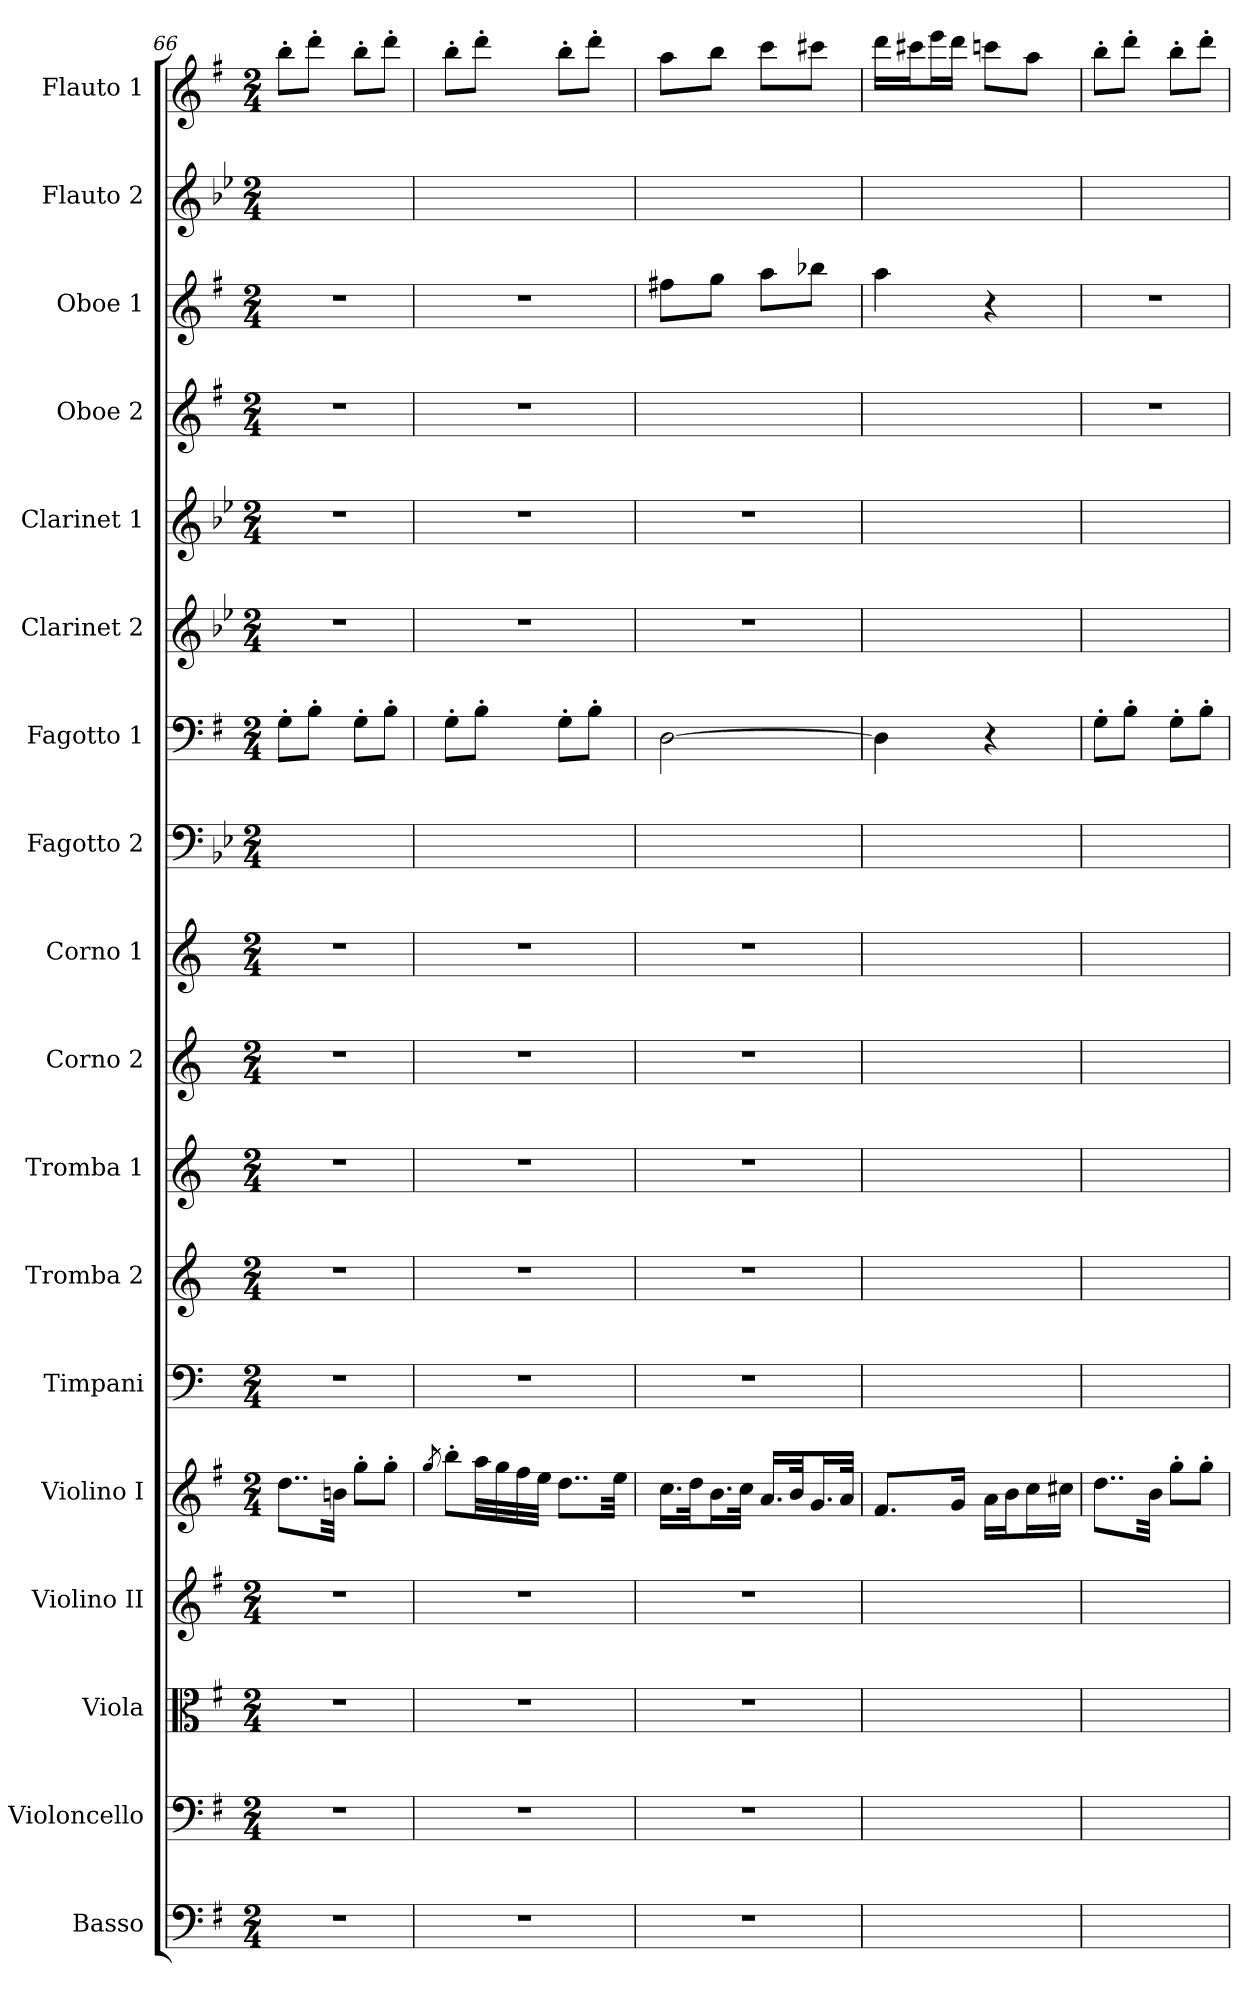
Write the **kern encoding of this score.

**kern	**kern	**kern	**kern	**kern	**kern	**kern	**kern	**kern	**kern	**kern	**kern	**kern	**kern	**kern	**kern	**kern	**kern
*part18	*part17	*part16	*part15	*part14	*part13	*part12	*part11	*part10	*part9	*part8	*part7	*part6	*part5	*part4	*part3	*part2	*part1
*staff18	*staff17	*staff16	*staff15	*staff14	*staff13	*staff12	*staff11	*staff10	*staff9	*staff8	*staff7	*staff6	*staff5	*staff4	*staff3	*staff2	*staff1
*I"Basso	*I"Violoncello	*I"Viola	*I"Violino II	*I"Violino I	*I"Timpani	*I"Tromba 2	*I"Tromba 1	*I"Corno 2	*I"Corno 1	*I"Fagotto 2	*I"Fagotto 1	*I"Clarinet 2	*I"Clarinet 1	*I"Oboe 2	*I"Oboe 1	*I"Flauto 2	*I"Flauto 1
*	*I'Vc	*I'Vla	*I'Vln	*I'Vln	*	*	*	*	*	*	*	*I'Cl	*I'Cl	*I'Ob	*I'Ob	*I'Fl	*I'Fl
*clefF4	*clefF4	*clefC3	*clefG2	*clefG2	*clefF4	*clefG2	*clefG2	*clefG2	*clefG2	*clefF4	*clefF4	*clefG2	*clefG2	*clefG2	*clefG2	*clefG2	*clefG2
*ITrd7c12	*	*	*	*	*	*ITrd1c2	*ITrd1c2	*ITrd3c5	*ITrd3c5	*	*	*ITrd2c3	*ITrd2c3	*	*	*	*
*k[f#]	*k[f#]	*k[f#]	*k[f#]	*k[f#]	*	*	*	*	*	*k[b-e-]	*k[f#]	*k[f#]	*k[f#]	*k[f#]	*k[f#]	*k[b-e-]	*k[f#]
*M2/4	*M2/4	*M2/4	*M2/4	*M2/4	*M2/4	*M2/4	*M2/4	*M2/4	*M2/4	*M2/4	*M2/4	*M2/4	*M2/4	*M2/4	*M2/4	*M2/4	*M2/4
=66	=66	=66	=66	=66	=66	=66	=66	=66	=66	=66	=66	=66	=66	=66	=66	=66	=66
2r	2r	2r	2r	8..dd\L	2r	2r	2r	2r	2r	2ryy	8G'\L	2r	2r	2r	2r	2ryy	8bb'\L
.	.	.	.	.	.	.	.	.	.	.	8B'\J	.	.	.	.	.	8ddd'\J
.	.	.	.	32bn\Jkk	.	.	.	.	.	.	.	.	.	.	.	.	.
.	.	.	.	8gg'\L	.	.	.	.	.	.	8G'\L	.	.	.	.	.	8bb'\L
.	.	.	.	8gg'\J	.	.	.	.	.	.	8B'\J	.	.	.	.	.	8ddd'\J
=67	=67	=67	=67	=67	=67	=67	=67	=67	=67	=67	=67	=67	=67	=67	=67	=67	=67
.	.	.	.	8qgg	.	.	.	.	.	.	.	.	.	.	.	.	.
2r	2r	2r	2r	8bb'\L	2r	2r	2r	2r	2r	2ryy	8G'\L	2r	2r	2r	2r	2ryy	8bb'\L
.	.	.	.	32aa\LL	.	.	.	.	.	.	8B'\J	.	.	.	.	.	8ddd'\J
.	.	.	.	32gg\	.	.	.	.	.	.	.	.	.	.	.	.	.
.	.	.	.	32ff#\	.	.	.	.	.	.	.	.	.	.	.	.	.
.	.	.	.	32ee\JJJ	.	.	.	.	.	.	.	.	.	.	.	.	.
.	.	.	.	8..dd\L	.	.	.	.	.	.	8G'\L	.	.	.	.	.	8bb'\L
.	.	.	.	.	.	.	.	.	.	.	8B'\J	.	.	.	.	.	8ddd'\J
.	.	.	.	32ee\Jkk	.	.	.	.	.	.	.	.	.	.	.	.	.
=68	=68	=68	=68	=68	=68	=68	=68	=68	=68	=68	=68	=68	=68	=68	=68	=68	=68
2r	2r	2r	2r	16.cc\LL	2r	2r	2r	2r	2r	2ryy	[2D	2r	2r	2ryy	8ff#X\L	2ryy	8aa\L
.	.	.	.	32dd\Jk	.	.	.	.	.	.	.	.	.	.	.	.	.
.	.	.	.	16.b\L	.	.	.	.	.	.	.	.	.	.	8gg\J	.	8bb\J
.	.	.	.	32cc\JJk	.	.	.	.	.	.	.	.	.	.	.	.	.
.	.	.	.	16.a/LL	.	.	.	.	.	.	.	.	.	.	8aa\L	.	8ccc\L
.	.	.	.	32b/Jk	.	.	.	.	.	.	.	.	.	.	.	.	.
.	.	.	.	16.g/L	.	.	.	.	.	.	.	.	.	.	8bb-X\J	.	8ccc#X\J
.	.	.	.	32a/JJk	.	.	.	.	.	.	.	.	.	.	.	.	.
=69	=69	=69	=69	=69	=69	=69	=69	=69	=69	=69	=69	=69	=69	=69	=69	=69	=69
2ryy	2ryy	2ryy	2ryy	8.f#/L	2ryy	2ryy	2ryy	2ryy	2ryy	2ryy	4D]	2ryy	2ryy	2ryy	4aa	2ryy	16ddd\LL
.	.	.	.	.	.	.	.	.	.	.	.	.	.	.	.	.	16ccc#X\J
.	.	.	.	.	.	.	.	.	.	.	.	.	.	.	.	.	16eee\L
.	.	.	.	16g/Jk	.	.	.	.	.	.	.	.	.	.	.	.	16ddd\JJ
.	.	.	.	16a\LL	.	.	.	.	.	.	4r	.	.	.	4r	.	8cccn\L
.	.	.	.	16b\J	.	.	.	.	.	.	.	.	.	.	.	.	.
.	.	.	.	16cc\L	.	.	.	.	.	.	.	.	.	.	.	.	8aa\J
.	.	.	.	16cc#X\JJ	.	.	.	.	.	.	.	.	.	.	.	.	.
=70	=70	=70	=70	=70	=70	=70	=70	=70	=70	=70	=70	=70	=70	=70	=70	=70	=70
2ryy	2ryy	2ryy	2ryy	8..dd\L	2ryy	2ryy	2ryy	2ryy	2ryy	2ryy	8G'\L	2ryy	2ryy	2r	2r	2ryy	8bb'\L
.	.	.	.	.	.	.	.	.	.	.	8B'\J	.	.	.	.	.	8ddd'\J
.	.	.	.	32b\Jkk	.	.	.	.	.	.	.	.	.	.	.	.	.
.	.	.	.	8gg'\L	.	.	.	.	.	.	8G'\L	.	.	.	.	.	8bb'\L
.	.	.	.	8gg'\J	.	.	.	.	.	.	8B'\J	.	.	.	.	.	8ddd'\J
=	=	=	=	=	=	=	=	=	=	=	=	=	=	=	=	=	=
*-	*-	*-	*-	*-	*-	*-	*-	*-	*-	*-	*-	*-	*-	*-	*-	*-	*-
